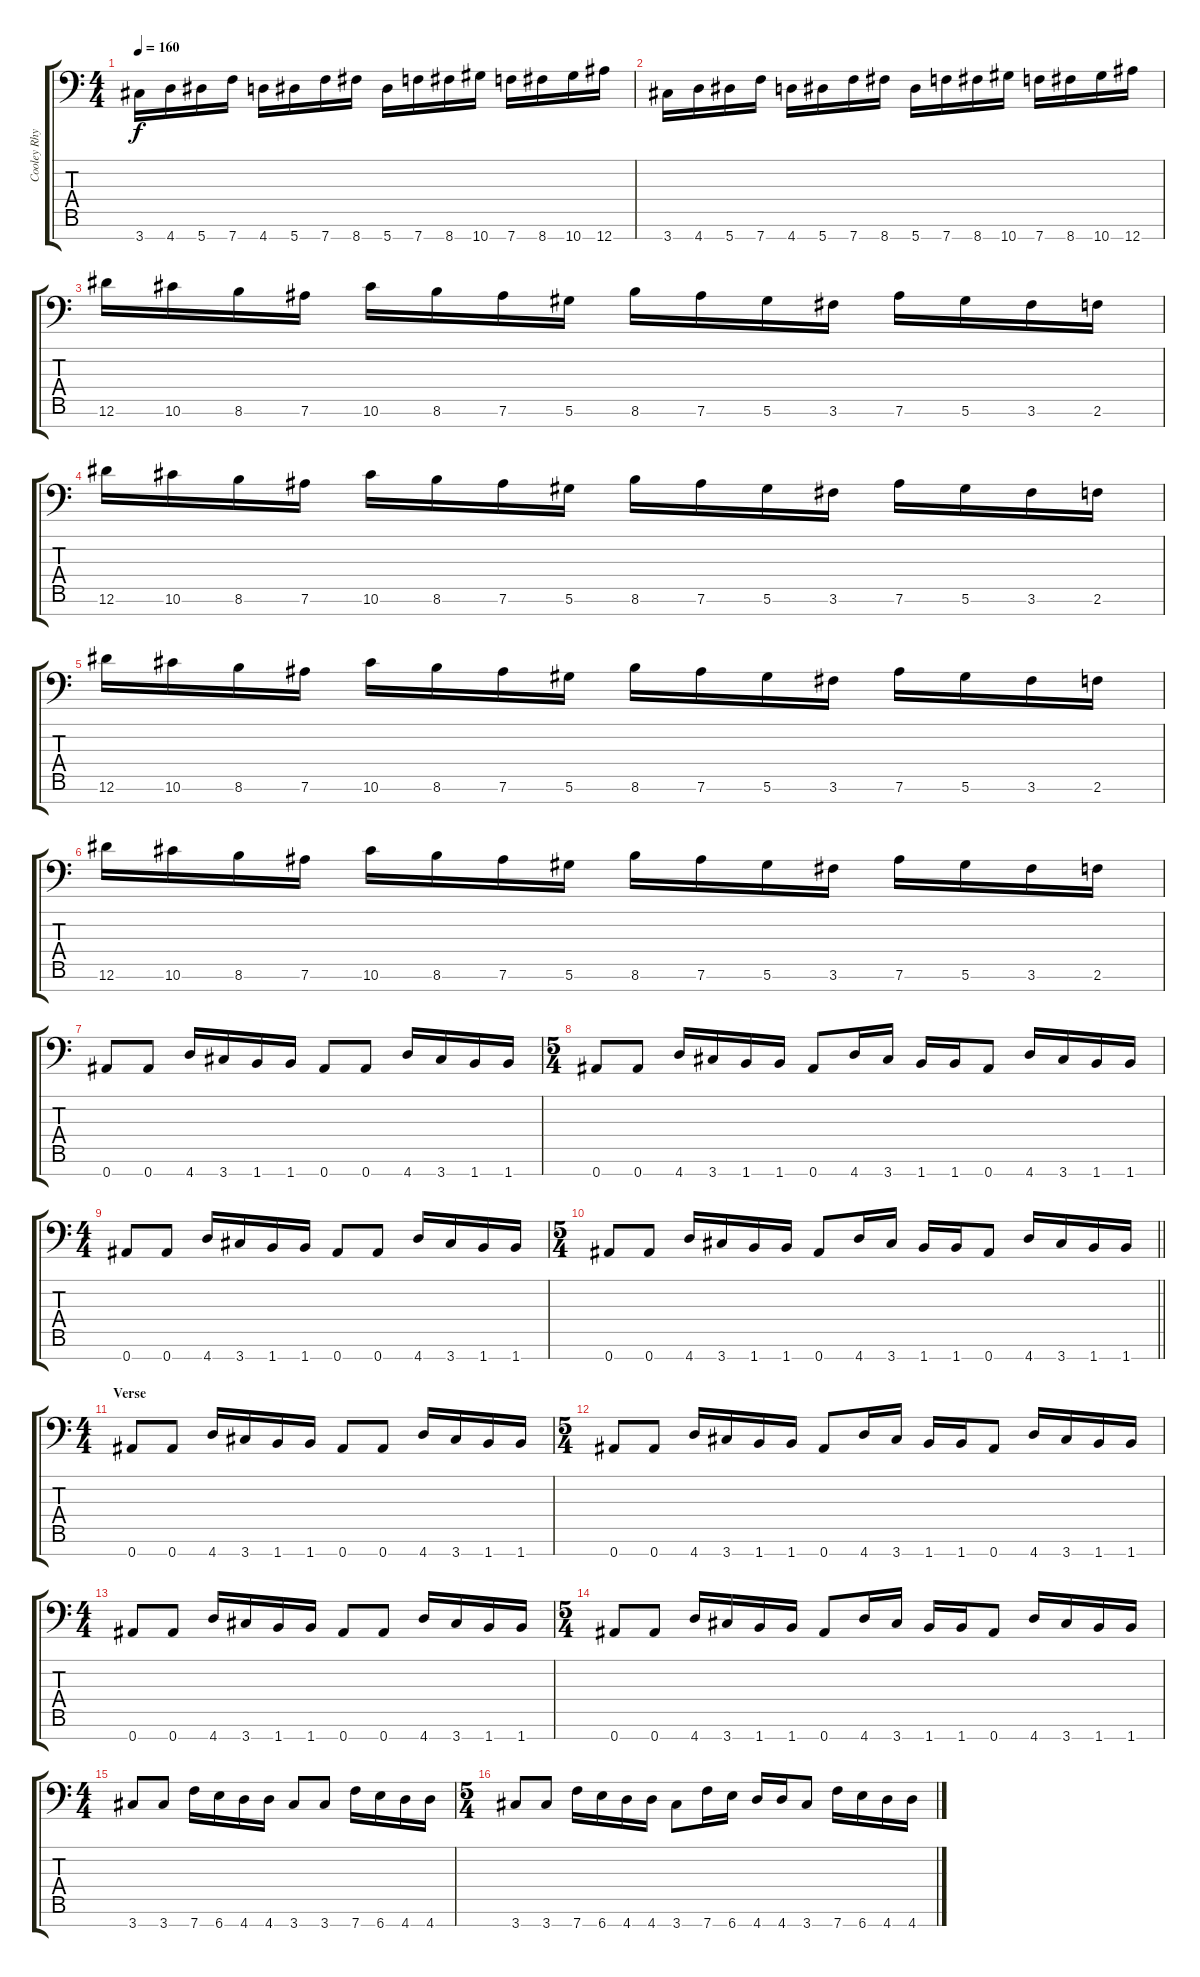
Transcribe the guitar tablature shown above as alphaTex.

\track ("Cooley Rhythm" "Cooley Rhy") {instrument distortionguitar}
\staff {score tabs}
\tuning (Eb4 Bb3 Gb3 Db3 Ab2 Eb2 Bb1) {hide}
\ts (4 4)
\tempo 160
\clef f4
\ks c
3.7.16{dy f} 4.7.16 5.7.16 7.7.16 4.7.16 5.7.16 7.7.16 8.7.16 5.7.16 7.7.16 8.7.16 10.7.16 7.7.16 8.7.16 10.7.16 12.7.16 |
3.7.16 4.7.16 5.7.16 7.7.16 4.7.16 5.7.16 7.7.16 8.7.16 5.7.16 7.7.16 8.7.16 10.7.16 7.7.16 8.7.16 10.7.16 12.7.16 |
12.6.16 10.6.16 8.6.16 7.6.16 10.6.16 8.6.16 7.6.16 5.6.16 8.6.16 7.6.16 5.6.16 3.6.16 7.6.16 5.6.16 3.6.16 2.6.16 |
12.6.16 10.6.16 8.6.16 7.6.16 10.6.16 8.6.16 7.6.16 5.6.16 8.6.16 7.6.16 5.6.16 3.6.16 7.6.16 5.6.16 3.6.16 2.6.16 |
12.6.16 10.6.16 8.6.16 7.6.16 10.6.16 8.6.16 7.6.16 5.6.16 8.6.16 7.6.16 5.6.16 3.6.16 7.6.16 5.6.16 3.6.16 2.6.16 |
12.6.16 10.6.16 8.6.16 7.6.16 10.6.16 8.6.16 7.6.16 5.6.16 8.6.16 7.6.16 5.6.16 3.6.16 7.6.16 5.6.16 3.6.16 2.6.16 |
0.7.8 0.7.8 4.7.16 3.7.16 1.7.16 1.7.16 0.7.8 0.7.8 4.7.16 3.7.16 1.7.16 1.7.16 |
\ts (5 4)
0.7.8 0.7.8 4.7.16 3.7.16 1.7.16 1.7.16 0.7.8 4.7.16 3.7.16 1.7.16 1.7.16 0.7.8 4.7.16 3.7.16 1.7.16 1.7.16 |
\ts (4 4)
0.7.8 0.7.8 4.7.16 3.7.16 1.7.16 1.7.16 0.7.8 0.7.8 4.7.16 3.7.16 1.7.16 1.7.16 |
\ts (5 4)
\barLineRight lightlight
0.7.8 0.7.8 4.7.16 3.7.16 1.7.16 1.7.16 0.7.8 4.7.16 3.7.16 1.7.16 1.7.16 0.7.8 4.7.16 3.7.16 1.7.16 1.7.16 |
\ts (4 4)
\section ("" "Verse")
0.7.8 0.7.8 4.7.16 3.7.16 1.7.16 1.7.16 0.7.8 0.7.8 4.7.16 3.7.16 1.7.16 1.7.16 |
\ts (5 4)
0.7.8 0.7.8 4.7.16 3.7.16 1.7.16 1.7.16 0.7.8 4.7.16 3.7.16 1.7.16 1.7.16 0.7.8 4.7.16 3.7.16 1.7.16 1.7.16 |
\ts (4 4)
0.7.8 0.7.8 4.7.16 3.7.16 1.7.16 1.7.16 0.7.8 0.7.8 4.7.16 3.7.16 1.7.16 1.7.16 |
\ts (5 4)
0.7.8 0.7.8 4.7.16 3.7.16 1.7.16 1.7.16 0.7.8 4.7.16 3.7.16 1.7.16 1.7.16 0.7.8 4.7.16 3.7.16 1.7.16 1.7.16 |
\ts (4 4)
3.7.8 3.7.8 7.7.16 6.7.16 4.7.16 4.7.16 3.7.8 3.7.8 7.7.16 6.7.16 4.7.16 4.7.16 |
\ts (5 4)
3.7.8 3.7.8 7.7.16 6.7.16 4.7.16 4.7.16 3.7.8 7.7.16 6.7.16 4.7.16 4.7.16 3.7.8 7.7.16 6.7.16 4.7.16 4.7.16
